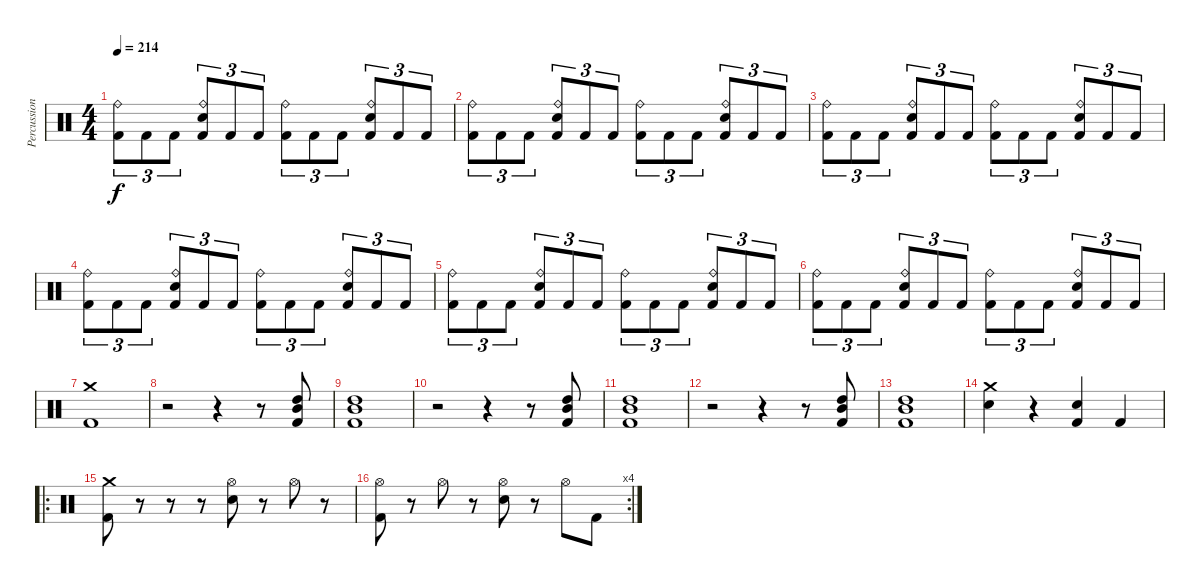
\track ("Percussion" "Percussion") {instrument percussion}
\staff {score}
\articulation defaults
\ts (4 4)
\tempo 214
\clef neutral
\ks c
("Kick (hit) 2" "Ride (bell)").8{tu (3 2) dy f} "Kick (hit) 2".8{tu (3 2)} "Kick (hit) 2".8{tu (3 2)} ("Kick (hit) 2" "Ride (bell)" "Snare (hit) 2").8{tu (3 2)} "Kick (hit) 2".8{tu (3 2)} "Kick (hit) 2".8{tu (3 2)} ("Kick (hit) 2" "Ride (bell)").8{tu (3 2)} "Kick (hit) 2".8{tu (3 2)} "Kick (hit) 2".8{tu (3 2)} ("Kick (hit) 2" "Ride (bell)" "Snare (hit) 2").8{tu (3 2)} "Kick (hit) 2".8{tu (3 2)} "Kick (hit) 2".8{tu (3 2)} |
("Kick (hit) 2" "Ride (bell)").8{tu (3 2)} "Kick (hit) 2".8{tu (3 2)} "Kick (hit) 2".8{tu (3 2)} ("Kick (hit) 2" "Ride (bell)" "Snare (hit) 2").8{tu (3 2)} "Kick (hit) 2".8{tu (3 2)} "Kick (hit) 2".8{tu (3 2)} ("Kick (hit) 2" "Ride (bell)").8{tu (3 2)} "Kick (hit) 2".8{tu (3 2)} "Kick (hit) 2".8{tu (3 2)} ("Kick (hit) 2" "Ride (bell)" "Snare (hit) 2").8{tu (3 2)} "Kick (hit) 2".8{tu (3 2)} "Kick (hit) 2".8{tu (3 2)} |
("Kick (hit) 2" "Ride (bell)").8{tu (3 2)} "Kick (hit) 2".8{tu (3 2)} "Kick (hit) 2".8{tu (3 2)} ("Kick (hit) 2" "Ride (bell)" "Snare (hit) 2").8{tu (3 2)} "Kick (hit) 2".8{tu (3 2)} "Kick (hit) 2".8{tu (3 2)} ("Kick (hit) 2" "Ride (bell)").8{tu (3 2)} "Kick (hit) 2".8{tu (3 2)} "Kick (hit) 2".8{tu (3 2)} ("Kick (hit) 2" "Ride (bell)" "Snare (hit) 2").8{tu (3 2)} "Kick (hit) 2".8{tu (3 2)} "Kick (hit) 2".8{tu (3 2)} |
("Kick (hit) 2" "Ride (bell)").8{tu (3 2)} "Kick (hit) 2".8{tu (3 2)} "Kick (hit) 2".8{tu (3 2)} ("Kick (hit) 2" "Ride (bell)" "Snare (hit) 2").8{tu (3 2)} "Kick (hit) 2".8{tu (3 2)} "Kick (hit) 2".8{tu (3 2)} ("Kick (hit) 2" "Ride (bell)").8{tu (3 2)} "Kick (hit) 2".8{tu (3 2)} "Kick (hit) 2".8{tu (3 2)} ("Kick (hit) 2" "Ride (bell)" "Snare (hit) 2").8{tu (3 2)} "Kick (hit) 2".8{tu (3 2)} "Kick (hit) 2".8{tu (3 2)} |
("Kick (hit) 2" "Ride (bell)").8{tu (3 2)} "Kick (hit) 2".8{tu (3 2)} "Kick (hit) 2".8{tu (3 2)} ("Kick (hit) 2" "Ride (bell)" "Snare (hit) 2").8{tu (3 2)} "Kick (hit) 2".8{tu (3 2)} "Kick (hit) 2".8{tu (3 2)} ("Kick (hit) 2" "Ride (bell)").8{tu (3 2)} "Kick (hit) 2".8{tu (3 2)} "Kick (hit) 2".8{tu (3 2)} ("Kick (hit) 2" "Ride (bell)" "Snare (hit) 2").8{tu (3 2)} "Kick (hit) 2".8{tu (3 2)} "Kick (hit) 2".8{tu (3 2)} |
("Kick (hit) 2" "Ride (bell)").8{tu (3 2)} "Kick (hit) 2".8{tu (3 2)} "Kick (hit) 2".8{tu (3 2)} ("Kick (hit) 2" "Ride (bell)" "Snare (hit) 2").8{tu (3 2)} "Kick (hit) 2".8{tu (3 2)} "Kick (hit) 2".8{tu (3 2)} ("Kick (hit) 2" "Ride (bell)").8{tu (3 2)} "Kick (hit) 2".8{tu (3 2)} "Kick (hit) 2".8{tu (3 2)} ("Kick (hit) 2" "Ride (bell)" "Snare (hit) 2").8{tu (3 2)} "Kick (hit) 2".8{tu (3 2)} "Kick (hit) 2".8{tu (3 2)} |
("Crash medium (hit)" "Kick (hit) 2").1 |
r.2 r.4 r.8 ("Kick (hit) 2" "High Tom (hit)" "Mid Tom (hit)").8 |
("Kick (hit) 2" "High Tom (hit)" "Mid Tom (hit)").1 |
r.2 r.4 r.8 ("Kick (hit) 2" "High Tom (hit)" "Mid Tom (hit)").8 |
("Kick (hit) 2" "High Tom (hit)" "Mid Tom (hit)").1 |
r.2 r.4 r.8 ("Kick (hit) 2" "High Tom (hit)" "Mid Tom (hit)").8 |
("Kick (hit) 2" "High Tom (hit)" "Mid Tom (hit)").1 |
("Snare (hit) 2" "Crash medium (hit)").4 r.4 ("Snare (hit) 2" "Kick (hit) 2").4 "Kick (hit) 2".4 |
\ro
("Crash medium (hit)" "Kick (hit) 2").8 r.8 r.8 r.8 ("Snare (hit) 2" "Hi-Hat (open)").8 r.8 "Hi-Hat (open)".8 r.8 |
\rc 4
("Kick (hit) 2" "Hi-Hat (open)").8 r.8 "Hi-Hat (open)".8 r.8 ("Snare (hit) 2" "Hi-Hat (open)").8 r.8 "Hi-Hat (open)".8 "Kick (hit) 2".8
